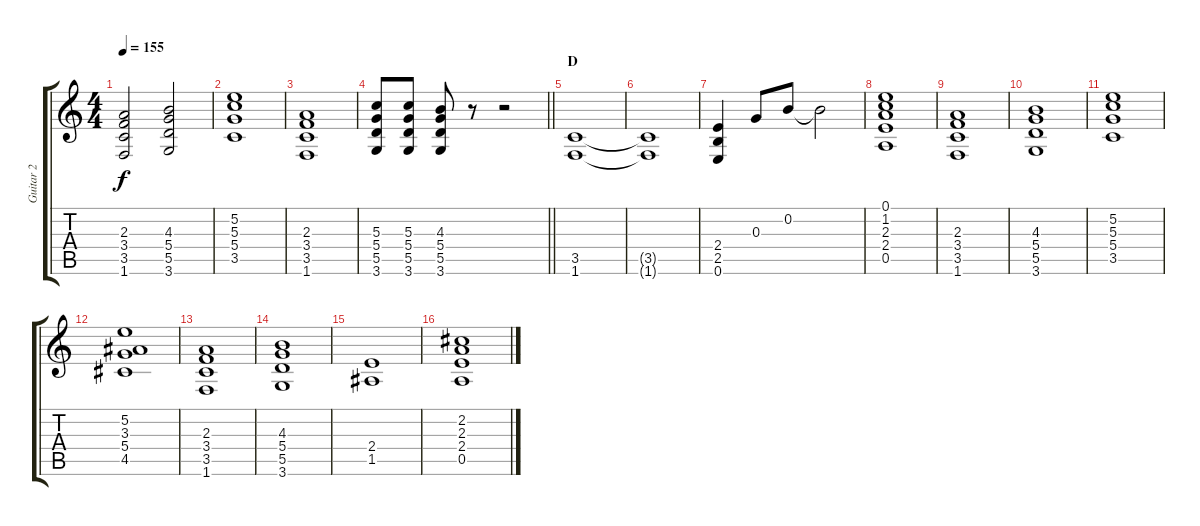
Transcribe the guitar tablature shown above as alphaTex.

\track ("Guitar 2" "Guitar 2") {instrument distortionguitar}
\staff {score tabs}
\tuning (E4 B3 G3 D3 A2 E2) {hide}
\ts (4 4)
\tempo 155
\clef g2
\ks c
(2.3 3.4 3.5 1.6).2{dy f} (4.3 5.4 5.5 3.6).2 |
(5.2 5.3 5.4 3.5).1 |
(2.3 3.4 3.5 1.6).1 |
\barLineRight lightlight
(5.3 5.4 5.5 3.6).8 (5.3 5.4 5.5 3.6).8 (4.3 5.4 5.5 3.6).8 r.8 r.2 |
\section ("" "D")
(3.5 1.6).1 |
(3.5{t} 1.6{t}).1 |
(2.4 2.5 0.6).4 0.3.8 0.2.8 0.2{t}.2 |
(0.1 1.2 2.3 2.4 0.5).1 |
(2.3 3.4 3.5 1.6).1 |
(4.3 5.4 5.5 3.6).1 |
(5.2 5.3 5.4 3.5).1 |
(5.2 3.3 5.4 4.5).1 |
(2.3 3.4 3.5 1.6).1 |
(4.3 5.4 5.5 3.6).1 |
(2.4 1.5).1 |
(2.2 2.3 2.4 0.5).1
